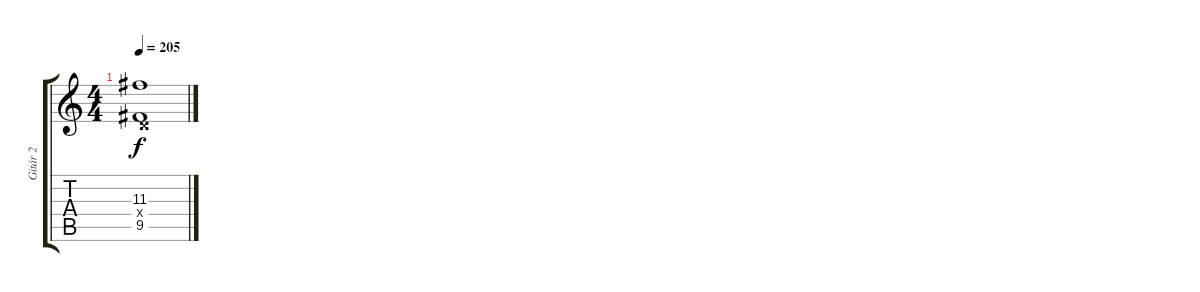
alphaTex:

\track ("Gitár 2" "Gitár 2") {instrument overdrivenguitar}
\staff {score tabs}
\tuning (E4 B3 G3 D3 A2 E2) {hide}
\ts (4 4)
\tempo 205
\clef g2
\ks c
(11.3 0.4{x} 9.5).1{dy f}
